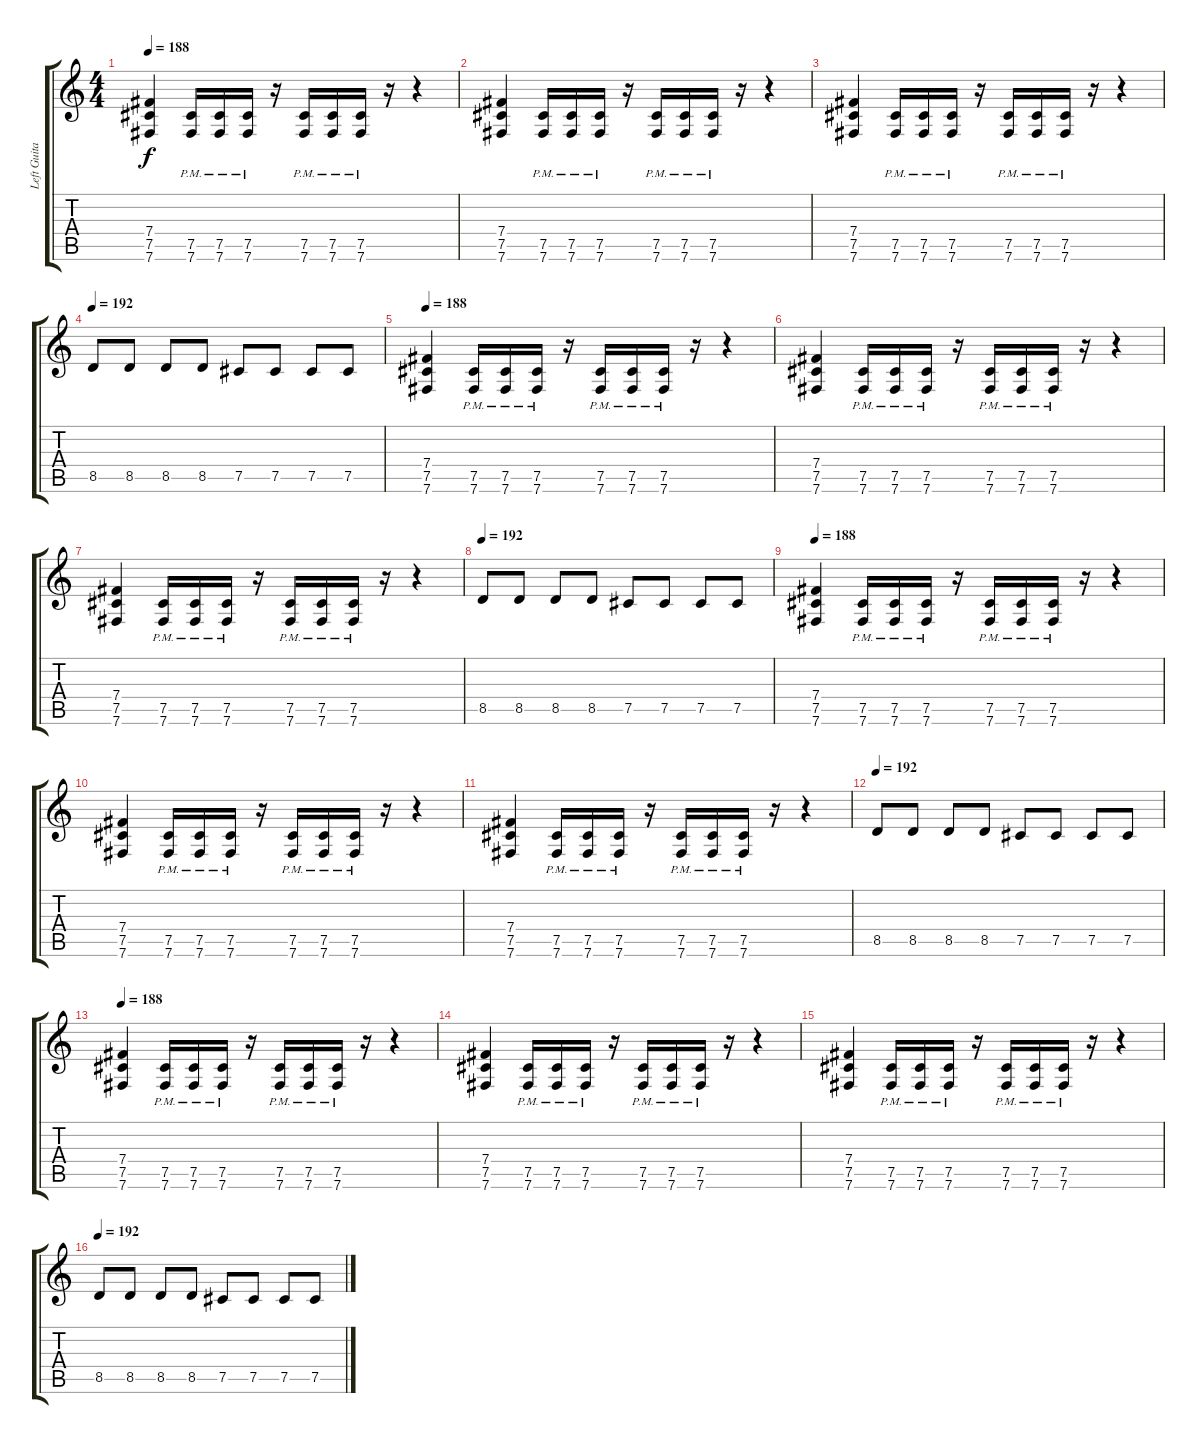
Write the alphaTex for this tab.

\track ("Left Guitar" "Left Guita") {instrument distortionguitar}
\staff {score tabs}
\tuning (Db4 Ab3 E3 B2 Gb2 B1) {hide}
\ts (4 4)
\tempo 188
\clef g2
\ks c
(7.4 7.5 7.6).4{dy f} (7.5{pm} 7.6{pm}).16 (7.5{pm} 7.6{pm}).16 (7.5{pm} 7.6{pm}).16 r.16 (7.5{pm} 7.6{pm}).16 (7.5{pm} 7.6{pm}).16 (7.5{pm} 7.6{pm}).16 r.16 r.4 |
(7.4 7.5 7.6).4 (7.5{pm} 7.6{pm}).16 (7.5{pm} 7.6{pm}).16 (7.5{pm} 7.6{pm}).16 r.16 (7.5{pm} 7.6{pm}).16 (7.5{pm} 7.6{pm}).16 (7.5{pm} 7.6{pm}).16 r.16 r.4 |
(7.4 7.5 7.6).4 (7.5{pm} 7.6{pm}).16 (7.5{pm} 7.6{pm}).16 (7.5{pm} 7.6{pm}).16 r.16 (7.5{pm} 7.6{pm}).16 (7.5{pm} 7.6{pm}).16 (7.5{pm} 7.6{pm}).16 r.16 r.4 |
\tempo 192
8.5.8 8.5.8 8.5.8 8.5.8 7.5.8 7.5.8 7.5.8 7.5.8 |
\tempo 188
(7.4 7.5 7.6).4 (7.5{pm} 7.6{pm}).16 (7.5{pm} 7.6{pm}).16 (7.5{pm} 7.6{pm}).16 r.16 (7.5{pm} 7.6{pm}).16 (7.5{pm} 7.6{pm}).16 (7.5{pm} 7.6{pm}).16 r.16 r.4 |
(7.4 7.5 7.6).4 (7.5{pm} 7.6{pm}).16 (7.5{pm} 7.6{pm}).16 (7.5{pm} 7.6{pm}).16 r.16 (7.5{pm} 7.6{pm}).16 (7.5{pm} 7.6{pm}).16 (7.5{pm} 7.6{pm}).16 r.16 r.4 |
(7.4 7.5 7.6).4 (7.5{pm} 7.6{pm}).16 (7.5{pm} 7.6{pm}).16 (7.5{pm} 7.6{pm}).16 r.16 (7.5{pm} 7.6{pm}).16 (7.5{pm} 7.6{pm}).16 (7.5{pm} 7.6{pm}).16 r.16 r.4 |
\tempo 192
8.5.8 8.5.8 8.5.8 8.5.8 7.5.8 7.5.8 7.5.8 7.5.8 |
\tempo 188
(7.4 7.5 7.6).4 (7.5{pm} 7.6{pm}).16 (7.5{pm} 7.6{pm}).16 (7.5{pm} 7.6{pm}).16 r.16 (7.5{pm} 7.6{pm}).16 (7.5{pm} 7.6{pm}).16 (7.5{pm} 7.6{pm}).16 r.16 r.4 |
(7.4 7.5 7.6).4 (7.5{pm} 7.6{pm}).16 (7.5{pm} 7.6{pm}).16 (7.5{pm} 7.6{pm}).16 r.16 (7.5{pm} 7.6{pm}).16 (7.5{pm} 7.6{pm}).16 (7.5{pm} 7.6{pm}).16 r.16 r.4 |
(7.4 7.5 7.6).4 (7.5{pm} 7.6{pm}).16 (7.5{pm} 7.6{pm}).16 (7.5{pm} 7.6{pm}).16 r.16 (7.5{pm} 7.6{pm}).16 (7.5{pm} 7.6{pm}).16 (7.5{pm} 7.6{pm}).16 r.16 r.4 |
\tempo 192
8.5.8 8.5.8 8.5.8 8.5.8 7.5.8 7.5.8 7.5.8 7.5.8 |
\tempo 188
(7.4 7.5 7.6).4 (7.5{pm} 7.6{pm}).16 (7.5{pm} 7.6{pm}).16 (7.5{pm} 7.6{pm}).16 r.16 (7.5{pm} 7.6{pm}).16 (7.5{pm} 7.6{pm}).16 (7.5{pm} 7.6{pm}).16 r.16 r.4 |
(7.4 7.5 7.6).4 (7.5{pm} 7.6{pm}).16 (7.5{pm} 7.6{pm}).16 (7.5{pm} 7.6{pm}).16 r.16 (7.5{pm} 7.6{pm}).16 (7.5{pm} 7.6{pm}).16 (7.5{pm} 7.6{pm}).16 r.16 r.4 |
(7.4 7.5 7.6).4 (7.5{pm} 7.6{pm}).16 (7.5{pm} 7.6{pm}).16 (7.5{pm} 7.6{pm}).16 r.16 (7.5{pm} 7.6{pm}).16 (7.5{pm} 7.6{pm}).16 (7.5{pm} 7.6{pm}).16 r.16 r.4 |
\tempo 192
8.5.8 8.5.8 8.5.8 8.5.8 7.5.8 7.5.8 7.5.8 7.5.8
